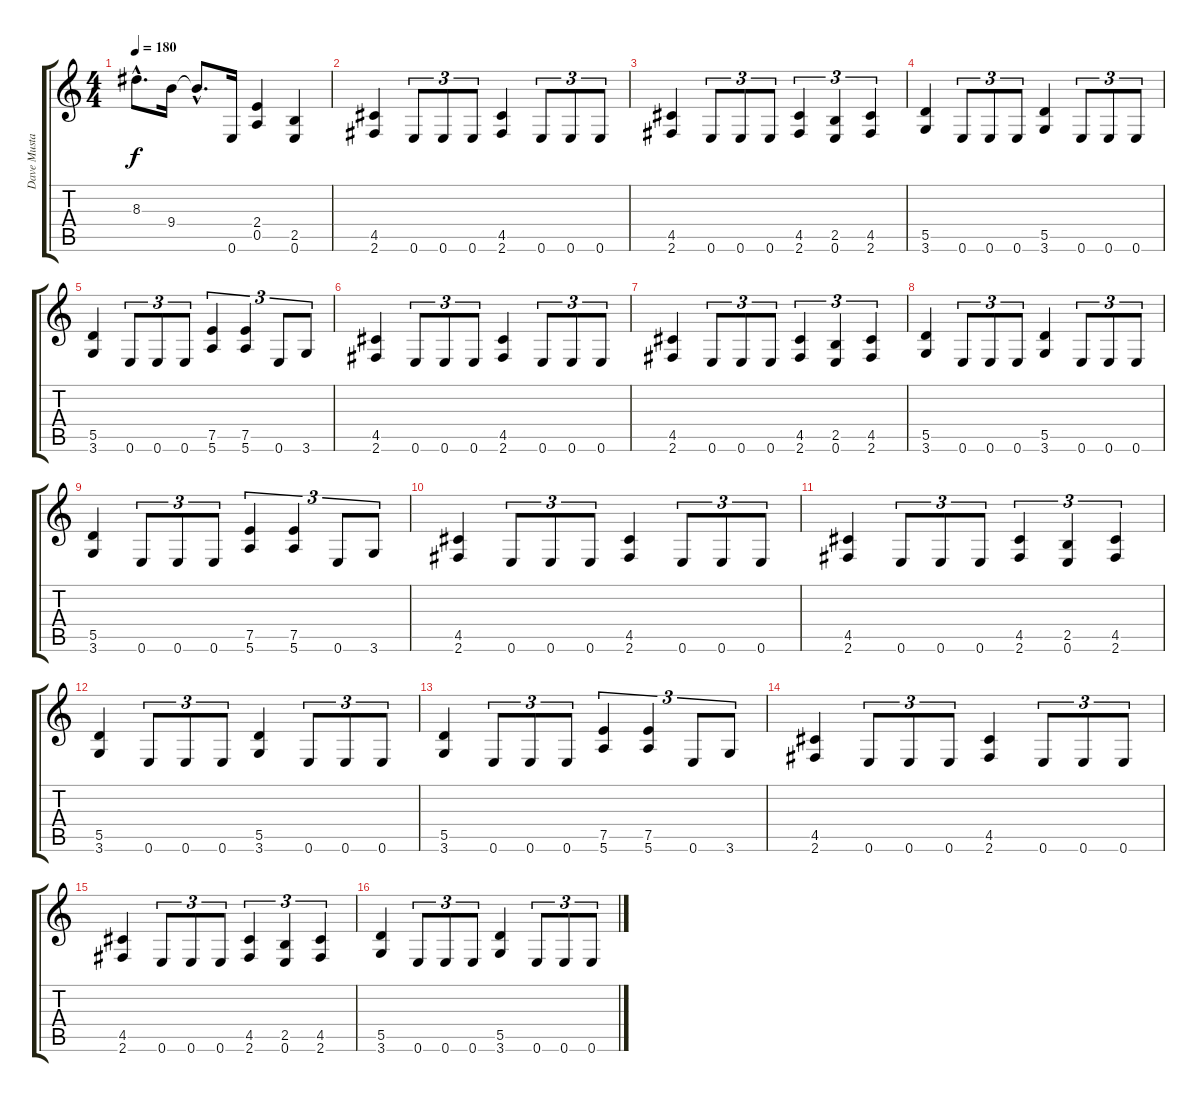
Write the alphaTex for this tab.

\track ("Dave Mustaine" "Dave Musta") {instrument distortionguitar}
\staff {score tabs}
\tuning (E4 B3 G3 D3 A2 E2) {hide}
\ts (4 4)
\tempo 180
\clef g2
\ks c
8.3{hac}.8{d dy f} 9.4.16 9.4{hac t}.8{d} 0.6.16 (2.4 0.5).4 (2.5 0.6).4 |
(4.5 2.6).4 0.6.8{tu (3 2)} 0.6.8{tu (3 2)} 0.6.8{tu (3 2)} (4.5 2.6).4 0.6.8{tu (3 2)} 0.6.8{tu (3 2)} 0.6.8{tu (3 2)} |
(4.5 2.6).4 0.6.8{tu (3 2)} 0.6.8{tu (3 2)} 0.6.8{tu (3 2)} (4.5 2.6).4{tu (3 2)} (2.5 0.6).4{tu (3 2)} (4.5 2.6).4{tu (3 2)} |
(5.5 3.6).4 0.6.8{tu (3 2)} 0.6.8{tu (3 2)} 0.6.8{tu (3 2)} (5.5 3.6).4 0.6.8{tu (3 2)} 0.6.8{tu (3 2)} 0.6.8{tu (3 2)} |
(5.5 3.6).4 0.6.8{tu (3 2)} 0.6.8{tu (3 2)} 0.6.8{tu (3 2)} (7.5 5.6).4{tu (3 2)} (7.5 5.6).4{tu (3 2)} 0.6.8{tu (3 2)} 3.6.8{tu (3 2)} |
(4.5 2.6).4 0.6.8{tu (3 2)} 0.6.8{tu (3 2)} 0.6.8{tu (3 2)} (4.5 2.6).4 0.6.8{tu (3 2)} 0.6.8{tu (3 2)} 0.6.8{tu (3 2)} |
(4.5 2.6).4 0.6.8{tu (3 2)} 0.6.8{tu (3 2)} 0.6.8{tu (3 2)} (4.5 2.6).4{tu (3 2)} (2.5 0.6).4{tu (3 2)} (4.5 2.6).4{tu (3 2)} |
(5.5 3.6).4 0.6.8{tu (3 2)} 0.6.8{tu (3 2)} 0.6.8{tu (3 2)} (5.5 3.6).4 0.6.8{tu (3 2)} 0.6.8{tu (3 2)} 0.6.8{tu (3 2)} |
(5.5 3.6).4 0.6.8{tu (3 2)} 0.6.8{tu (3 2)} 0.6.8{tu (3 2)} (7.5 5.6).4{tu (3 2)} (7.5 5.6).4{tu (3 2)} 0.6.8{tu (3 2)} 3.6.8{tu (3 2)} |
(4.5 2.6).4 0.6.8{tu (3 2)} 0.6.8{tu (3 2)} 0.6.8{tu (3 2)} (4.5 2.6).4 0.6.8{tu (3 2)} 0.6.8{tu (3 2)} 0.6.8{tu (3 2)} |
(4.5 2.6).4 0.6.8{tu (3 2)} 0.6.8{tu (3 2)} 0.6.8{tu (3 2)} (4.5 2.6).4{tu (3 2)} (2.5 0.6).4{tu (3 2)} (4.5 2.6).4{tu (3 2)} |
(5.5 3.6).4 0.6.8{tu (3 2)} 0.6.8{tu (3 2)} 0.6.8{tu (3 2)} (5.5 3.6).4 0.6.8{tu (3 2)} 0.6.8{tu (3 2)} 0.6.8{tu (3 2)} |
(5.5 3.6).4 0.6.8{tu (3 2)} 0.6.8{tu (3 2)} 0.6.8{tu (3 2)} (7.5 5.6).4{tu (3 2)} (7.5 5.6).4{tu (3 2)} 0.6.8{tu (3 2)} 3.6.8{tu (3 2)} |
(4.5 2.6).4 0.6.8{tu (3 2)} 0.6.8{tu (3 2)} 0.6.8{tu (3 2)} (4.5 2.6).4 0.6.8{tu (3 2)} 0.6.8{tu (3 2)} 0.6.8{tu (3 2)} |
(4.5 2.6).4 0.6.8{tu (3 2)} 0.6.8{tu (3 2)} 0.6.8{tu (3 2)} (4.5 2.6).4{tu (3 2)} (2.5 0.6).4{tu (3 2)} (4.5 2.6).4{tu (3 2)} |
(5.5 3.6).4 0.6.8{tu (3 2)} 0.6.8{tu (3 2)} 0.6.8{tu (3 2)} (5.5 3.6).4 0.6.8{tu (3 2)} 0.6.8{tu (3 2)} 0.6.8{tu (3 2)}
